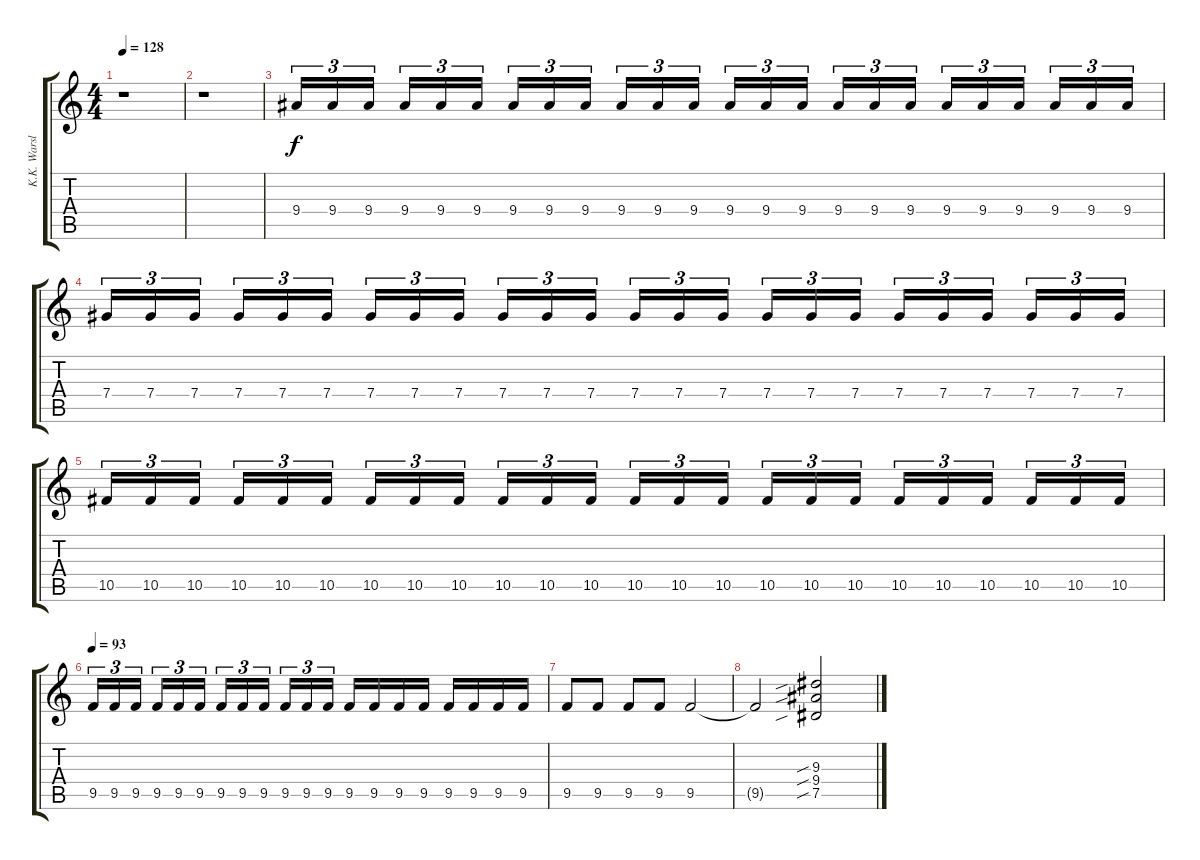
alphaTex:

\track ("K.K. Warslut" "K.K. Warsl") {instrument distortionguitar}
\staff {score tabs}
\tuning (Eb4 Bb3 Gb3 Db3 Ab2 Eb2) {hide}
\ts (4 4)
\tempo 128
\clef g2
\ks c
r.1{dy f} |
r.1 |
9.4.16{tu (3 2)} 9.4.16{tu (3 2)} 9.4.16{tu (3 2) beam splitsecondary} 9.4.16{tu (3 2)} 9.4.16{tu (3 2)} 9.4.16{tu (3 2)} 9.4.16{tu (3 2)} 9.4.16{tu (3 2)} 9.4.16{tu (3 2) beam splitsecondary} 9.4.16{tu (3 2)} 9.4.16{tu (3 2)} 9.4.16{tu (3 2)} 9.4.16{tu (3 2)} 9.4.16{tu (3 2)} 9.4.16{tu (3 2) beam splitsecondary} 9.4.16{tu (3 2)} 9.4.16{tu (3 2)} 9.4.16{tu (3 2)} 9.4.16{tu (3 2)} 9.4.16{tu (3 2)} 9.4.16{tu (3 2) beam splitsecondary} 9.4.16{tu (3 2)} 9.4.16{tu (3 2)} 9.4.16{tu (3 2)} |
7.4.16{tu (3 2)} 7.4.16{tu (3 2)} 7.4.16{tu (3 2) beam splitsecondary} 7.4.16{tu (3 2)} 7.4.16{tu (3 2)} 7.4.16{tu (3 2)} 7.4.16{tu (3 2)} 7.4.16{tu (3 2)} 7.4.16{tu (3 2) beam splitsecondary} 7.4.16{tu (3 2)} 7.4.16{tu (3 2)} 7.4.16{tu (3 2)} 7.4.16{tu (3 2)} 7.4.16{tu (3 2)} 7.4.16{tu (3 2) beam splitsecondary} 7.4.16{tu (3 2)} 7.4.16{tu (3 2)} 7.4.16{tu (3 2)} 7.4.16{tu (3 2)} 7.4.16{tu (3 2)} 7.4.16{tu (3 2) beam splitsecondary} 7.4.16{tu (3 2)} 7.4.16{tu (3 2)} 7.4.16{tu (3 2)} |
10.5.16{tu (3 2)} 10.5.16{tu (3 2)} 10.5.16{tu (3 2) beam splitsecondary} 10.5.16{tu (3 2)} 10.5.16{tu (3 2)} 10.5.16{tu (3 2)} 10.5.16{tu (3 2)} 10.5.16{tu (3 2)} 10.5.16{tu (3 2) beam splitsecondary} 10.5.16{tu (3 2)} 10.5.16{tu (3 2)} 10.5.16{tu (3 2)} 10.5.16{tu (3 2)} 10.5.16{tu (3 2)} 10.5.16{tu (3 2) beam splitsecondary} 10.5.16{tu (3 2)} 10.5.16{tu (3 2)} 10.5.16{tu (3 2)} 10.5.16{tu (3 2)} 10.5.16{tu (3 2)} 10.5.16{tu (3 2) beam splitsecondary} 10.5.16{tu (3 2)} 10.5.16{tu (3 2)} 10.5.16{tu (3 2)} |
\tempo 93
9.5.16{tu (3 2)} 9.5.16{tu (3 2)} 9.5.16{tu (3 2) beam splitsecondary} 9.5.16{tu (3 2)} 9.5.16{tu (3 2)} 9.5.16{tu (3 2)} 9.5.16{tu (3 2)} 9.5.16{tu (3 2)} 9.5.16{tu (3 2) beam splitsecondary} 9.5.16{tu (3 2)} 9.5.16{tu (3 2)} 9.5.16{tu (3 2)} 9.5.16 9.5.16 9.5.16 9.5.16 9.5.16 9.5.16 9.5.16 9.5.16 |
9.5.8 9.5.8 9.5.8 9.5.8 9.5.2 |
9.5{t}.2 (9.3{sib} 9.4{sib} 7.5{sib}).2
